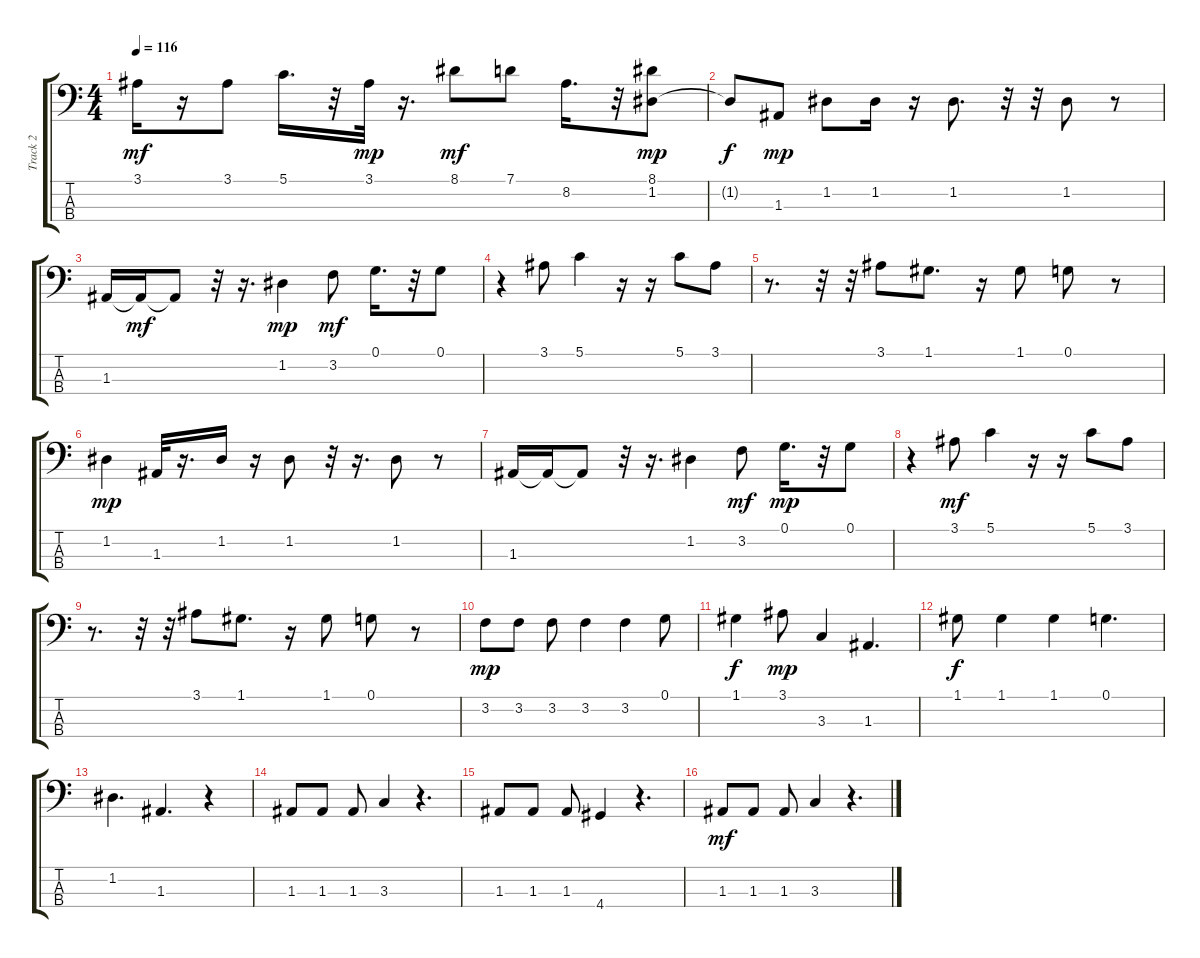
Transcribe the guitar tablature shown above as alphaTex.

\track ("Track 2" "Track 2") {instrument synthbass1}
\staff {score tabs}
\tuning (G2 D2 A1 E1) {hide}
\ts (4 4)
\tempo 116
\clef f4
\ks c
3.1.16{dy mf} r.16 3.1.8 5.1.16{d} r.32 3.1.32{dy mp} r.16{d} 8.1.8{dy mf} 7.1.8 8.2.16{d} r.32 (8.1 1.2).8{dy mp} |
1.2{t}.8{dy f} 1.3.8{dy mp} 1.2.8 1.2.16 r.16 1.2.8{d} r.32 r.32 1.2.8 r.8 |
1.3.16 1.3{t}.16{dy mf} 1.3{t}.8 r.32 r.16{d} 1.2.4{dy mp} 3.2.8{dy mf} 0.1.16{d} r.32 0.1.8 |
r.4 3.1.8 5.1.4 r.16 r.16 5.1.8 3.1.8 |
r.8{d} r.32 r.32 3.1.8 1.1.8{d} r.16 1.1.8 0.1.8 r.8 |
1.2.4{dy mp} 1.3.32 r.16{d} 1.2.16 r.16 1.2.8 r.32 r.16{d} 1.2.8 r.8 |
1.3.16 1.3{t}.16 1.3{t}.8 r.32 r.16{d} 1.2.4 3.2.8{dy mf} 0.1.16{d dy mp} r.32 0.1.8 |
r.4 3.1.8{dy mf} 5.1.4 r.16 r.16 5.1.8 3.1.8 |
r.8{d} r.32 r.32 3.1.8 1.1.8{d} r.16 1.1.8 0.1.8 r.8 |
3.2.8{dy mp} 3.2.8 3.2.8 3.2.4 3.2.4 0.1.8 |
1.1.4{dy f} 3.1.8{dy mp} 3.3.4 1.3.4{d} |
1.1.8{dy f} 1.1.4 1.1.4 0.1.4{d} |
1.2.4{d} 1.3.4{d} r.4 |
1.3.8 1.3.8 1.3.8 3.3.4 r.4{d} |
1.3.8 1.3.8 1.3.8 4.4.4 r.4{d} |
1.3.8{dy mf} 1.3.8 1.3.8 3.3.4 r.4{d}
